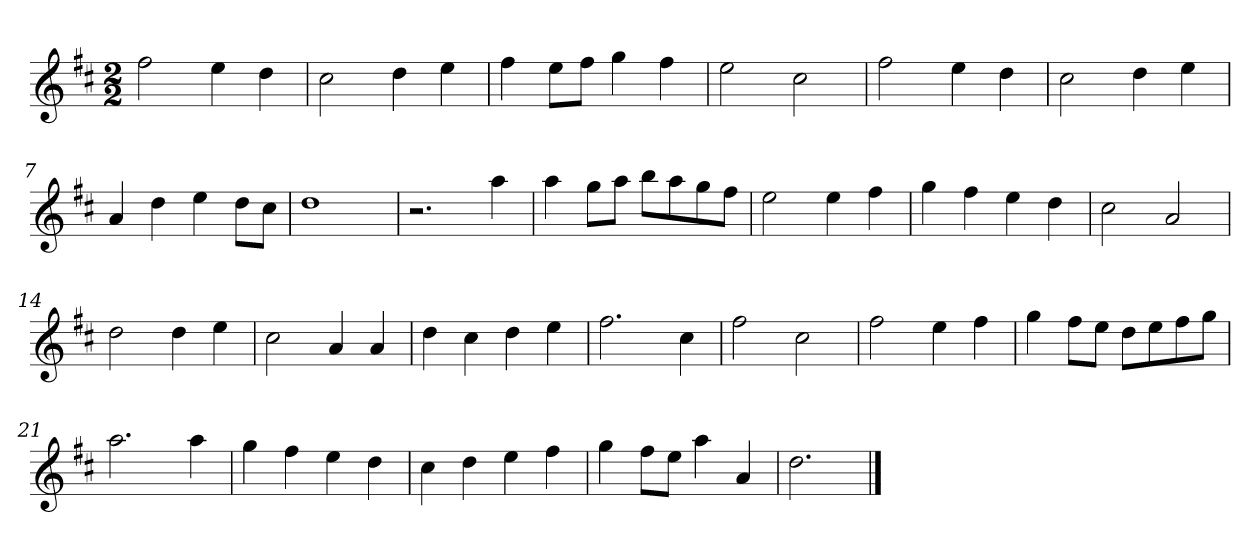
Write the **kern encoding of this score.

**kern
*part1
*staff1
*k[f#c#]
*M2/2
*MM120
=1
2ff#
4ee
4dd
=2
2cc#
4dd
4ee
=3
4ff#
8eeL
8ff#J
4gg
4ff#
=4
2ee
2cc#
=5
2ff#
4ee
4dd
=6
2cc#
4dd
4ee
=7
4a
4dd
4ee
8ddL
8cc#J
=8
1dd
=9
2.r
4aa
=10
4aa
8ggL
8aaJ
8bbL
8aa
8gg
8ff#J
=11
2ee
4ee
4ff#
=12
4gg
4ff#
4ee
4dd
=13
2cc#
2a
=14
2dd
4dd
4ee
=15
2cc#
4a
4a
=16
4dd
4cc#
4dd
4ee
=17
2.ff#
4cc#
=18
2ff#
2cc#
=19
2ff#
4ee
4ff#
=20
4gg
8ff#L
8eeJ
8ddL
8ee
8ff#
8ggJ
=21
2.aa
4aa
=22
4gg
4ff#
4ee
4dd
=23
4cc#
4dd
4ee
4ff#
=24
4gg
8ff#L
8eeJ
4aa
4a
=25
2.dd
==
*-
